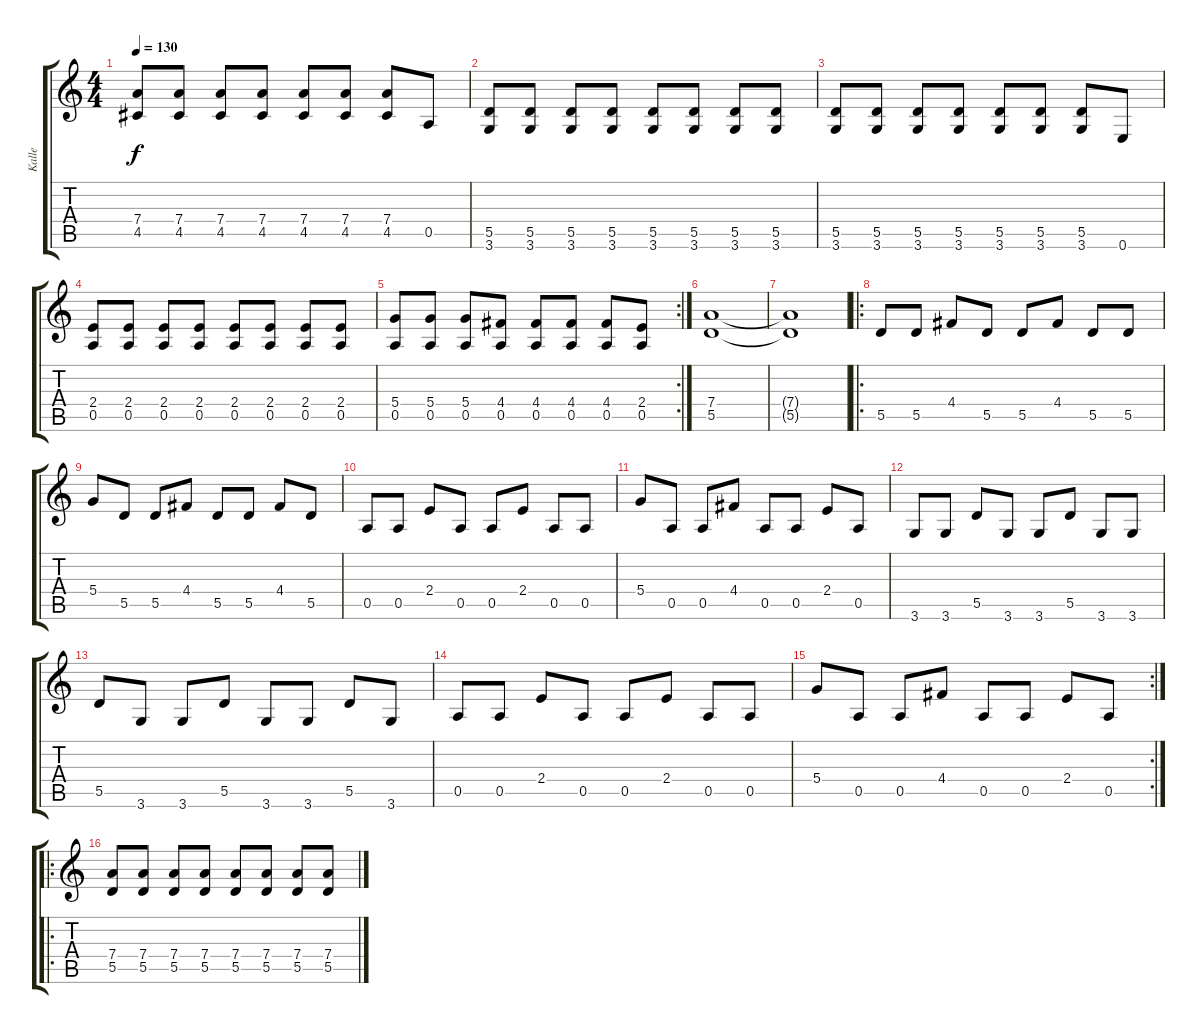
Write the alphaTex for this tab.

\track ("Kalle" "Kalle") {instrument electricguitarclean}
\staff {score tabs}
\tuning (E4 B3 G3 D3 A2 E2) {hide}
\ts (4 4)
\tempo 130
\clef g2
\ks c
(7.4 4.5).8{dy f} (7.4 4.5).8 (7.4 4.5).8 (7.4 4.5).8 (7.4 4.5).8 (7.4 4.5).8 (7.4 4.5).8 0.5.8 |
(5.5 3.6).8 (5.5 3.6).8 (5.5 3.6).8 (5.5 3.6).8 (5.5 3.6).8 (5.5 3.6).8 (5.5 3.6).8 (5.5 3.6).8 |
(5.5 3.6).8 (5.5 3.6).8 (5.5 3.6).8 (5.5 3.6).8 (5.5 3.6).8 (5.5 3.6).8 (5.5 3.6).8 0.6.8 |
(2.4 0.5).8 (2.4 0.5).8 (2.4 0.5).8 (2.4 0.5).8 (2.4 0.5).8 (2.4 0.5).8 (2.4 0.5).8 (2.4 0.5).8 |
\rc 2
(5.4 0.5).8 (5.4 0.5).8 (5.4 0.5).8 (4.4 0.5).8 (4.4 0.5).8 (4.4 0.5).8 (4.4 0.5).8 (2.4 0.5).8 |
(7.4 5.5).1{instrument distortionguitar} |
(7.4{t} 5.5{t}).1 |
\ro
5.5.8{instrument electricguitarclean} 5.5.8 4.4.8 5.5.8 5.5.8 4.4.8 5.5.8 5.5.8 |
5.4.8 5.5.8 5.5.8 4.4.8 5.5.8 5.5.8 4.4.8 5.5.8 |
0.5.8 0.5.8 2.4.8 0.5.8 0.5.8 2.4.8 0.5.8 0.5.8 |
5.4.8 0.5.8 0.5.8 4.4.8 0.5.8 0.5.8 2.4.8 0.5.8 |
3.6.8 3.6.8 5.5.8 3.6.8 3.6.8 5.5.8 3.6.8 3.6.8 |
5.5.8 3.6.8 3.6.8 5.5.8 3.6.8 3.6.8 5.5.8 3.6.8 |
0.5.8 0.5.8 2.4.8 0.5.8 0.5.8 2.4.8 0.5.8 0.5.8 |
\rc 2
5.4.8 0.5.8 0.5.8 4.4.8 0.5.8 0.5.8 2.4.8 0.5.8 |
\ro
(7.4 5.5).8{instrument distortionguitar} (7.4 5.5).8 (7.4 5.5).8 (7.4 5.5).8 (7.4 5.5).8 (7.4 5.5).8 (7.4 5.5).8 (7.4 5.5).8
